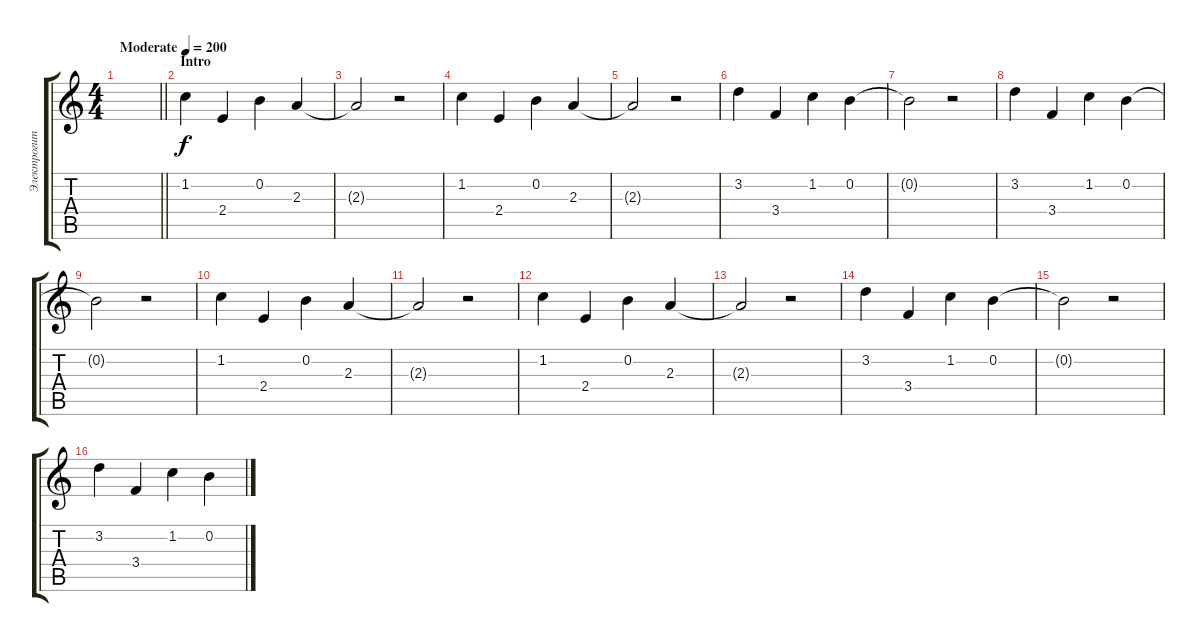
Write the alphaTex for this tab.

\track ("Электрогитара" "Электрогит") {instrument electricguitarclean}
\staff {score tabs}
\tuning (E4 B3 G3 D3 A2 E2) {hide}
\ts (4 4)
\tempo (200 "Moderate")
\clef g2
\barLineRight lightlight
\ks c
|
\section ("" "Intro")
1.2.4 2.4.4 0.2.4 2.3.4 |
2.3{t}.2 r.2 |
1.2.4 2.4.4 0.2.4 2.3.4 |
2.3{t}.2 r.2 |
3.2.4 3.4.4 1.2.4 0.2.4 |
0.2{t}.2 r.2 |
3.2.4 3.4.4 1.2.4 0.2.4 |
0.2{t}.2 r.2 |
1.2.4 2.4.4 0.2.4 2.3.4 |
2.3{t}.2 r.2 |
1.2.4 2.4.4 0.2.4 2.3.4 |
2.3{t}.2 r.2 |
3.2.4 3.4.4 1.2.4 0.2.4 |
0.2{t}.2 r.2 |
3.2.4 3.4.4 1.2.4 0.2.4
